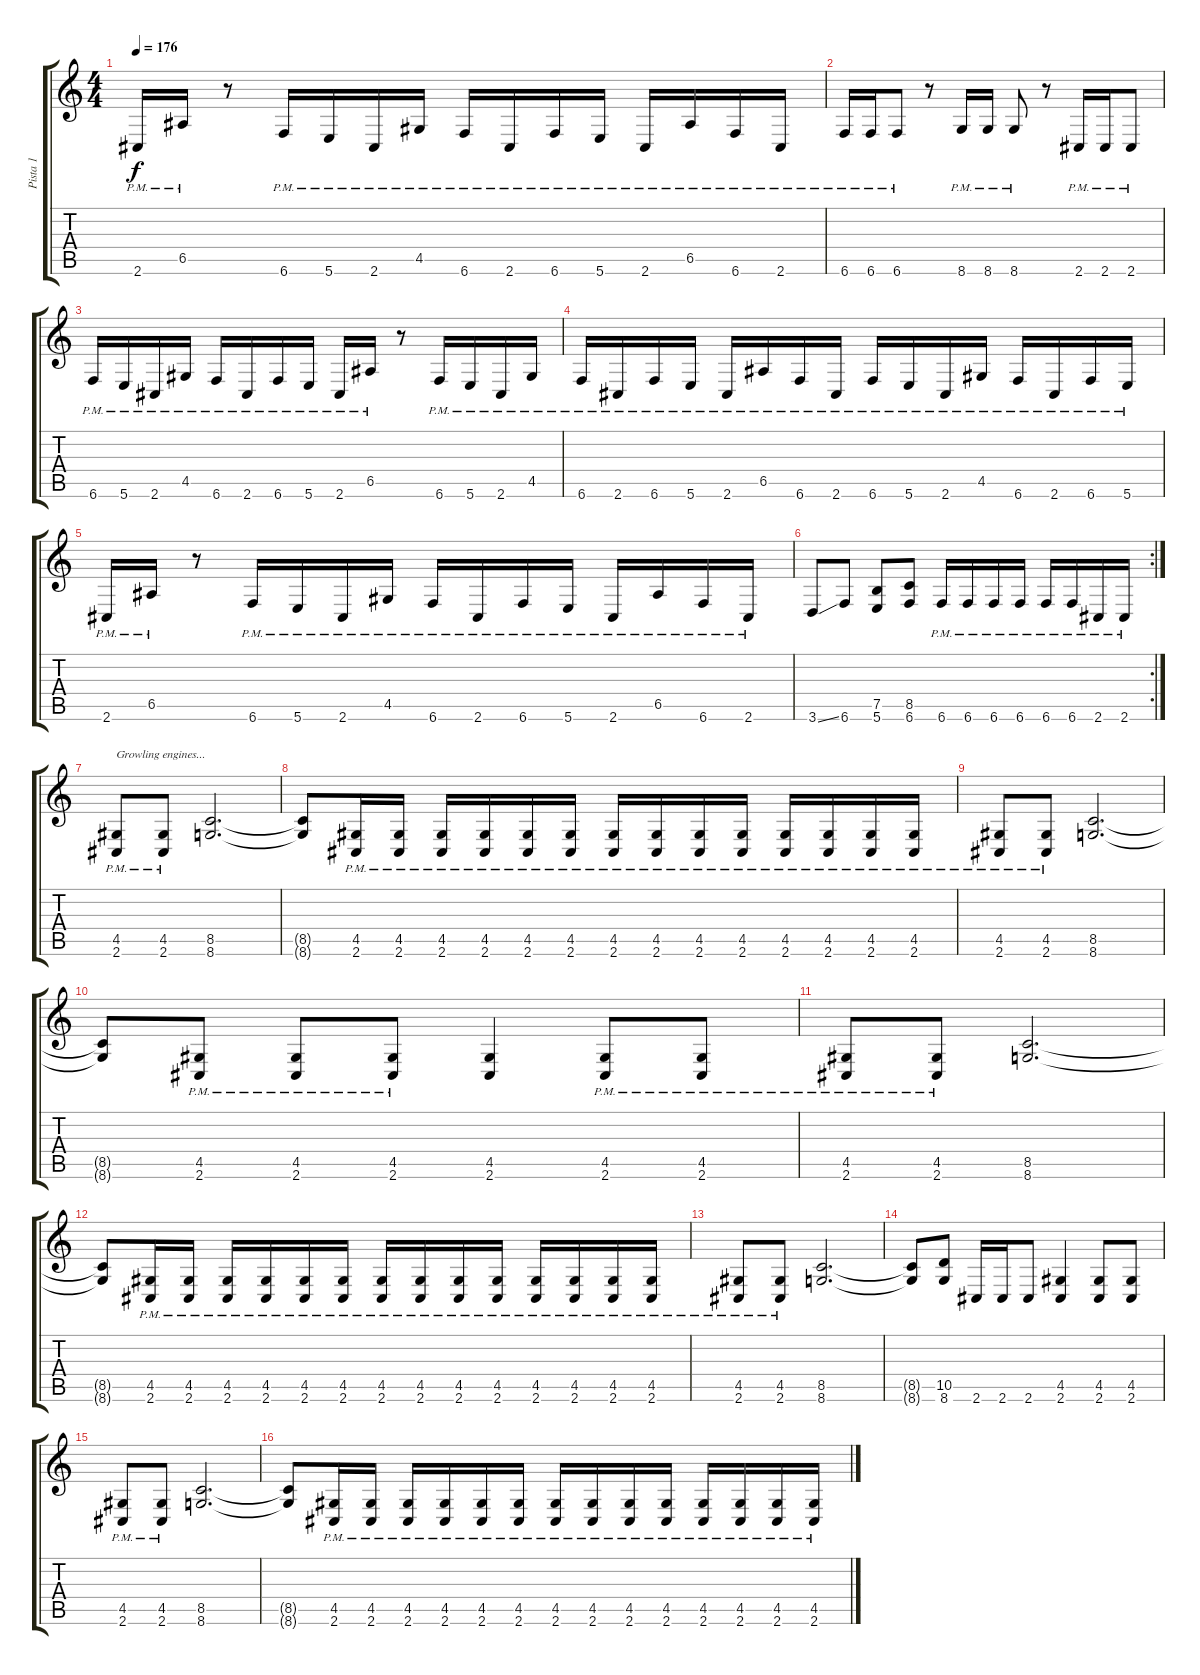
\track ("Pista 1" "Pista 1") {instrument distortionguitar}
\staff {score tabs}
\tuning (B3 Gb3 D3 A2 E2 B1) {hide}
\ts (4 4)
\tempo 176
\clef g2
\ks c
2.6{pm}.16{dy f} 6.5{pm}.16 r.8 6.6{pm}.16 5.6{pm}.16 2.6{pm}.16 4.5{pm}.16 6.6{pm}.16 2.6{pm}.16 6.6{pm}.16 5.6{pm}.16 2.6{pm}.16 6.5{pm}.16 6.6{pm}.16 2.6{pm}.16 |
6.6{pm}.16 6.6{pm}.16 6.6{pm}.8 r.8 8.6{pm}.16 8.6{pm}.16 8.6{pm}.8 r.8 2.6{pm}.16 2.6{pm}.16 2.6{pm}.8 |
6.6{pm}.16 5.6{pm}.16 2.6{pm}.16 4.5{pm}.16 6.6{pm}.16 2.6{pm}.16 6.6{pm}.16 5.6{pm}.16 2.6{pm}.16 6.5{pm}.16 r.8 6.6{pm}.16 5.6{pm}.16 2.6{pm}.16 4.5{pm}.16 |
6.6{pm}.16 2.6{pm}.16 6.6{pm}.16 5.6{pm}.16 2.6{pm}.16 6.5{pm}.16 6.6{pm}.16 2.6{pm}.16 6.6{pm}.16 5.6{pm}.16 2.6{pm}.16 4.5{pm}.16 6.6{pm}.16 2.6{pm}.16 6.6{pm}.16 5.6{pm}.16 |
2.6{pm}.16 6.5{pm}.16 r.8 6.6{pm}.16 5.6{pm}.16 2.6{pm}.16 4.5{pm}.16 6.6{pm}.16 2.6{pm}.16 6.6{pm}.16 5.6{pm}.16 2.6{pm}.16 6.5{pm}.16 6.6{pm}.16 2.6{pm}.16 |
\rc 2
3.6{ss}.8 6.6.8 (7.5 5.6).8 (8.5 6.6).8 6.6{pm}.16 6.6{pm}.16 6.6{pm}.16 6.6{pm}.16 6.6{pm}.16 6.6{pm}.16 2.6{pm}.16 2.6{pm}.16 |
(4.5{pm} 2.6{pm}).8{txt "Growling engines..."} (4.5{pm} 2.6{pm}).8 (8.5 8.6).2{d} |
(8.5{t} 8.6{t}).8 (4.5{pm} 2.6{pm}).16 (4.5{pm} 2.6{pm}).16 (4.5{pm} 2.6{pm}).16 (4.5{pm} 2.6{pm}).16 (4.5{pm} 2.6{pm}).16 (4.5{pm} 2.6{pm}).16 (4.5{pm} 2.6{pm}).16 (4.5{pm} 2.6{pm}).16 (4.5{pm} 2.6{pm}).16 (4.5{pm} 2.6{pm}).16 (4.5{pm} 2.6{pm}).16 (4.5{pm} 2.6{pm}).16 (4.5{pm} 2.6{pm}).16 (4.5{pm} 2.6{pm}).16 |
(4.5{pm} 2.6{pm}).8 (4.5{pm} 2.6{pm}).8 (8.5 8.6).2{d} |
(8.5{t} 8.6{t}).8 (4.5{pm} 2.6{pm}).8 (4.5{pm} 2.6{pm}).8 (4.5{pm} 2.6{pm}).8 (4.5 2.6).4 (4.5{pm} 2.6{pm}).8 (4.5{pm} 2.6{pm}).8 |
(4.5{pm} 2.6{pm}).8 (4.5{pm} 2.6{pm}).8 (8.5 8.6).2{d} |
(8.5{t} 8.6{t}).8 (4.5{pm} 2.6{pm}).16 (4.5{pm} 2.6{pm}).16 (4.5{pm} 2.6{pm}).16 (4.5{pm} 2.6{pm}).16 (4.5{pm} 2.6{pm}).16 (4.5{pm} 2.6{pm}).16 (4.5{pm} 2.6{pm}).16 (4.5{pm} 2.6{pm}).16 (4.5{pm} 2.6{pm}).16 (4.5{pm} 2.6{pm}).16 (4.5{pm} 2.6{pm}).16 (4.5{pm} 2.6{pm}).16 (4.5{pm} 2.6{pm}).16 (4.5{pm} 2.6{pm}).16 |
(4.5{pm} 2.6{pm}).8 (4.5{pm} 2.6{pm}).8 (8.5 8.6).2{d} |
(8.5{t} 8.6{t}).8 (10.5 8.6).8 2.6.16 2.6.16 2.6.8 (4.5 2.6).4 (4.5 2.6).8 (4.5 2.6).8 |
(4.5{pm} 2.6{pm}).8 (4.5{pm} 2.6{pm}).8 (8.5 8.6).2{d} |
(8.5{t} 8.6{t}).8 (4.5{pm} 2.6{pm}).16 (4.5{pm} 2.6{pm}).16 (4.5{pm} 2.6{pm}).16 (4.5{pm} 2.6{pm}).16 (4.5{pm} 2.6{pm}).16 (4.5{pm} 2.6{pm}).16 (4.5{pm} 2.6{pm}).16 (4.5{pm} 2.6{pm}).16 (4.5{pm} 2.6{pm}).16 (4.5{pm} 2.6{pm}).16 (4.5{pm} 2.6{pm}).16 (4.5{pm} 2.6{pm}).16 (4.5{pm} 2.6{pm}).16 (4.5{pm} 2.6{pm}).16
